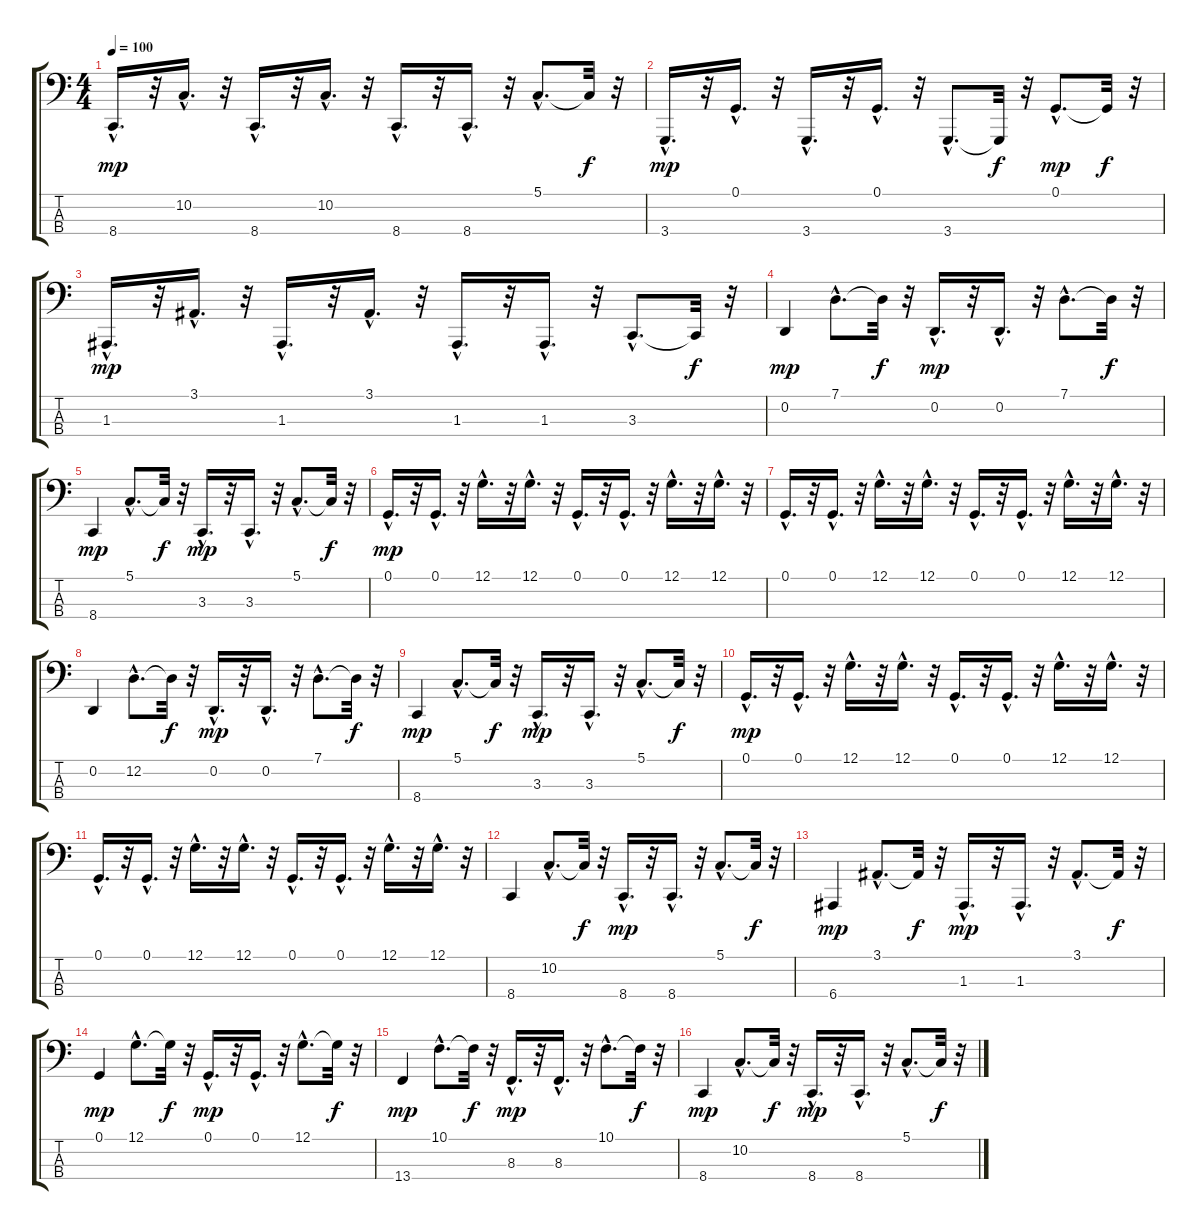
\track "" {instrument bassoon}
\staff {score tabs}
\tuning (G2 D2 A1 E1) {hide}
\ts (4 4)
\tempo 100
\clef f4
\ks c
8.4{hac}.16{d dy mp} r.32 10.2{hac}.16{d} r.32 8.4{hac}.16{d} r.32 10.2{hac}.16{d} r.32 8.4{hac}.16{d} r.32 8.4{hac}.16{d} r.32 5.1{hac}.8{d} 5.1{t}.32{dy f} r.32 |
3.4{hac}.16{d dy mp} r.32 0.1{hac}.16{d} r.32 3.4{hac}.16{d} r.32 0.1{hac}.16{d} r.32 3.4{hac}.8{d} 3.4{t}.32{dy f} r.32 0.1{hac}.8{d dy mp} 0.1{t}.32{dy f} r.32 |
1.3{hac}.16{d dy mp} r.32 3.1{hac}.16{d} r.32 1.3{hac}.16{d} r.32 3.1{hac}.16{d} r.32 1.3{hac}.16{d} r.32 1.3{hac}.16{d} r.32 3.3{hac}.8{d} 3.3{t}.32{dy f} r.32 |
0.2.4{dy mp} 7.1{hac}.8{d} 7.1{t}.32{dy f} r.32 0.2{hac}.16{d dy mp} r.32 0.2{hac}.16{d} r.32 7.1{hac}.8{d} 7.1{t}.32{dy f} r.32 |
8.4.4{dy mp} 5.1{hac}.8{d} 5.1{t}.32{dy f} r.32 3.3{hac}.16{d dy mp} r.32 3.3{hac}.16{d} r.32 5.1{hac}.8{d} 5.1{t}.32{dy f} r.32 |
0.1{hac}.16{d dy mp} r.32 0.1{hac}.16{d} r.32 12.1{hac}.16{d} r.32 12.1{hac}.16{d} r.32 0.1{hac}.16{d} r.32 0.1{hac}.16{d} r.32 12.1{hac}.16{d} r.32 12.1{hac}.16{d} r.32 |
0.1{hac}.16{d} r.32 0.1{hac}.16{d} r.32 12.1{hac}.16{d} r.32 12.1{hac}.16{d} r.32 0.1{hac}.16{d} r.32 0.1{hac}.16{d} r.32 12.1{hac}.16{d} r.32 12.1{hac}.16{d} r.32 |
0.2.4 12.2{hac}.8{d} 12.2{t}.32{dy f} r.32 0.2{hac}.16{d dy mp} r.32 0.2{hac}.16{d} r.32 7.1{hac}.8{d} 7.1{t}.32{dy f} r.32 |
8.4.4{dy mp} 5.1{hac}.8{d} 5.1{t}.32{dy f} r.32 3.3{hac}.16{d dy mp} r.32 3.3{hac}.16{d} r.32 5.1{hac}.8{d} 5.1{t}.32{dy f} r.32 |
0.1{hac}.16{d dy mp} r.32 0.1{hac}.16{d} r.32 12.1{hac}.16{d} r.32 12.1{hac}.16{d} r.32 0.1{hac}.16{d} r.32 0.1{hac}.16{d} r.32 12.1{hac}.16{d} r.32 12.1{hac}.16{d} r.32 |
0.1{hac}.16{d} r.32 0.1{hac}.16{d} r.32 12.1{hac}.16{d} r.32 12.1{hac}.16{d} r.32 0.1{hac}.16{d} r.32 0.1{hac}.16{d} r.32 12.1{hac}.16{d} r.32 12.1{hac}.16{d} r.32 |
8.4.4 10.2{hac}.8{d} 10.2{t}.32{dy f} r.32 8.4{hac}.16{d dy mp} r.32 8.4{hac}.16{d} r.32 5.1{hac}.8{d} 5.1{t}.32{dy f} r.32 |
6.4.4{dy mp} 3.1{hac}.8{d} 3.1{t}.32{dy f} r.32 1.3{hac}.16{d dy mp} r.32 1.3{hac}.16{d} r.32 3.1{hac}.8{d} 3.1{t}.32{dy f} r.32 |
0.1.4{dy mp} 12.1{hac}.8{d} 12.1{t}.32{dy f} r.32 0.1{hac}.16{d dy mp} r.32 0.1{hac}.16{d} r.32 12.1{hac}.8{d} 12.1{t}.32{dy f} r.32 |
13.4.4{dy mp} 10.1{hac}.8{d} 10.1{t}.32{dy f} r.32 8.3{hac}.16{d dy mp} r.32 8.3{hac}.16{d} r.32 10.1{hac}.8{d} 10.1{t}.32{dy f} r.32 |
8.4.4{dy mp} 10.2{hac}.8{d} 10.2{t}.32{dy f} r.32 8.4{hac}.16{d dy mp} r.32 8.4{hac}.16{d} r.32 5.1{hac}.8{d} 5.1{t}.32{dy f} r.32
